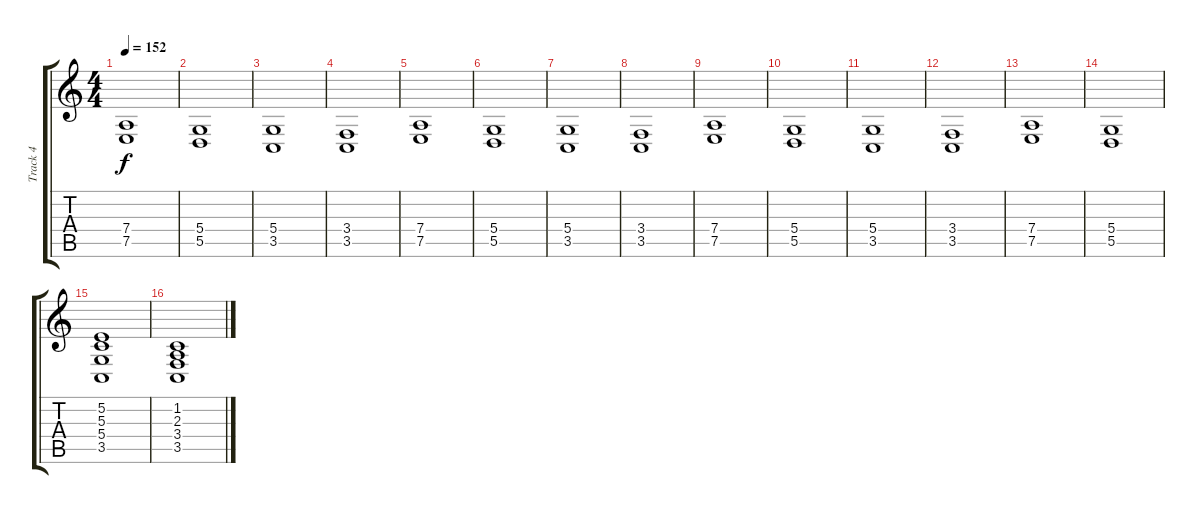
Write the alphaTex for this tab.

\track ("Track 4" "Track 4") {instrument pad8sweep}
\staff {score tabs}
\tuning (E4 B3 G3 D3 A2 E2) {hide}
\ts (4 4)
\tempo 152
\clef g2
\ks c
(7.4 7.5).1{dy f} |
(5.4 5.5).1 |
(5.4 3.5).1 |
(3.4 3.5).1 |
(7.4 7.5).1 |
(5.4 5.5).1 |
(5.4 3.5).1 |
(3.4 3.5).1 |
(7.4 7.5).1 |
(5.4 5.5).1 |
(5.4 3.5).1 |
(3.4 3.5).1 |
(7.4 7.5).1 |
(5.4 5.5).1 |
(5.2 5.3 5.4 3.5).1 |
(1.2 2.3 3.4 3.5).1
